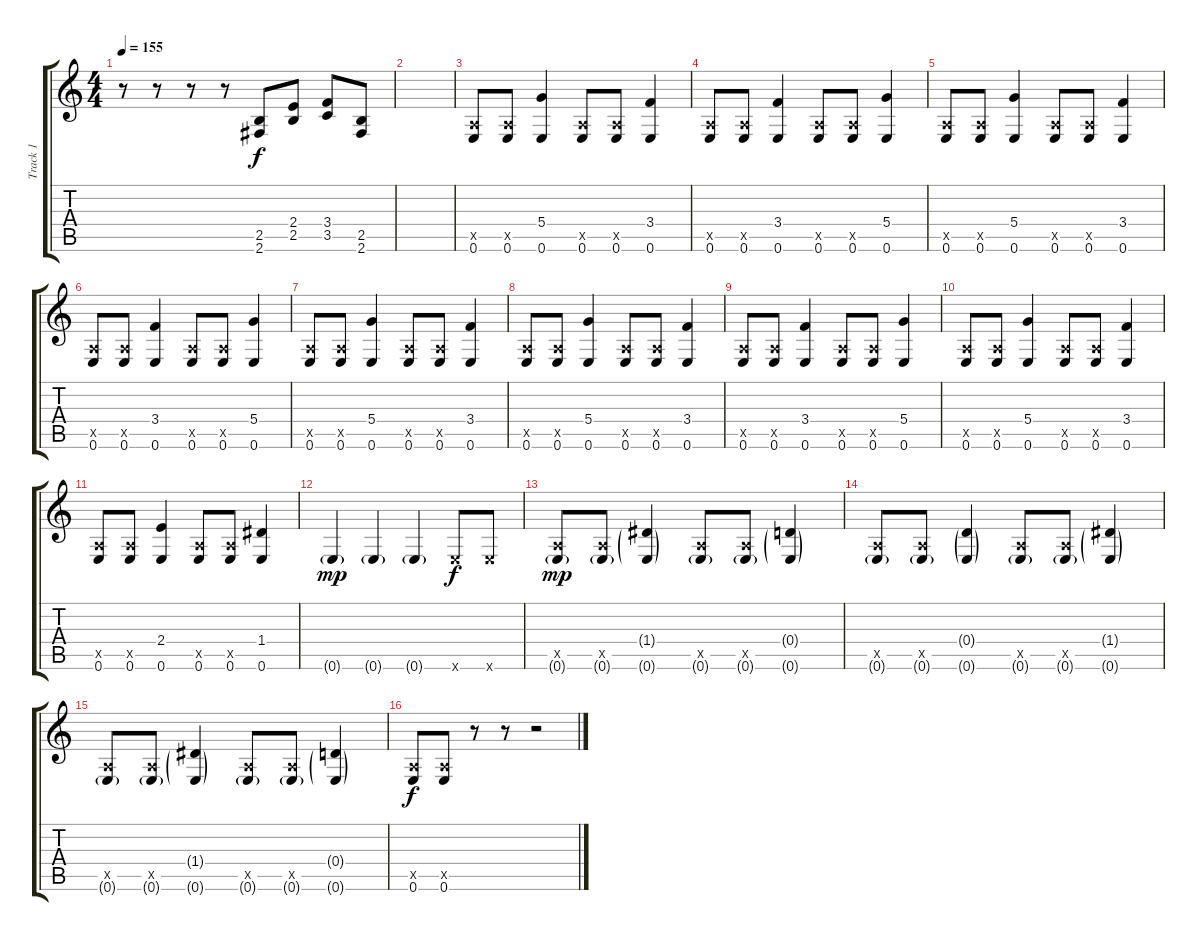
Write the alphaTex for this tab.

\track ("Track 1" "Track 1") {instrument distortionguitar}
\staff {score tabs}
\tuning (E4 B3 G3 D3 A2 E2) {hide}
\ts (4 4)
\tempo 155
\clef g2
\ks c
r.8{dy f} r.8 r.8 r.8 (2.5 2.6).8 (2.4 2.5).8 (3.4 3.5).8 (2.5 2.6).8 |
|
(0.5{x} 0.6).8 (0.5{x} 0.6).8 (5.4 0.6).4 (0.5{x} 0.6).8 (0.5{x} 0.6).8 (3.4 0.6).4 |
(0.5{x} 0.6).8 (0.5{x} 0.6).8 (3.4 0.6).4 (0.5{x} 0.6).8 (0.5{x} 0.6).8 (5.4 0.6).4 |
(0.5{x} 0.6).8 (0.5{x} 0.6).8 (5.4 0.6).4 (0.5{x} 0.6).8 (0.5{x} 0.6).8 (3.4 0.6).4 |
(0.5{x} 0.6).8 (0.5{x} 0.6).8 (3.4 0.6).4 (0.5{x} 0.6).8 (0.5{x} 0.6).8 (5.4 0.6).4 |
(0.5{x} 0.6).8 (0.5{x} 0.6).8 (5.4 0.6).4 (0.5{x} 0.6).8 (0.5{x} 0.6).8 (3.4 0.6).4 |
(0.5{x} 0.6).8 (0.5{x} 0.6).8 (5.4 0.6).4 (0.5{x} 0.6).8 (0.5{x} 0.6).8 (3.4 0.6).4 |
(0.5{x} 0.6).8 (0.5{x} 0.6).8 (3.4 0.6).4 (0.5{x} 0.6).8 (0.5{x} 0.6).8 (5.4 0.6).4 |
(0.5{x} 0.6).8 (0.5{x} 0.6).8 (5.4 0.6).4 (0.5{x} 0.6).8 (0.5{x} 0.6).8 (3.4 0.6).4 |
(0.5{x} 0.6).8 (0.5{x} 0.6).8 (2.4 0.6).4 (0.5{x} 0.6).8 (0.5{x} 0.6).8 (1.4 0.6).4 |
0.6{g}.4{dy mp} 0.6{g}.4 0.6{g}.4 0.6{x}.8{dy f} 0.6{x}.8 |
(0.5{x} 0.6{g}).8{dy mp} (0.5{x} 0.6{g}).8 (1.4{g} 0.6{g}).4 (0.5{x} 0.6{g}).8 (0.5{x} 0.6{g}).8 (0.4{g} 0.6{g}).4 |
(0.5{x} 0.6{g}).8 (0.5{x} 0.6{g}).8 (0.4{g} 0.6{g}).4 (0.5{x} 0.6{g}).8 (0.5{x} 0.6{g}).8 (1.4{g} 0.6{g}).4 |
(0.5{x} 0.6{g}).8 (0.5{x} 0.6{g}).8 (1.4{g} 0.6{g}).4 (0.5{x} 0.6{g}).8 (0.5{x} 0.6{g}).8 (0.4{g} 0.6{g}).4 |
(0.5{x} 0.6).8{dy f} (0.5{x} 0.6).8 r.8 r.8 r.2
